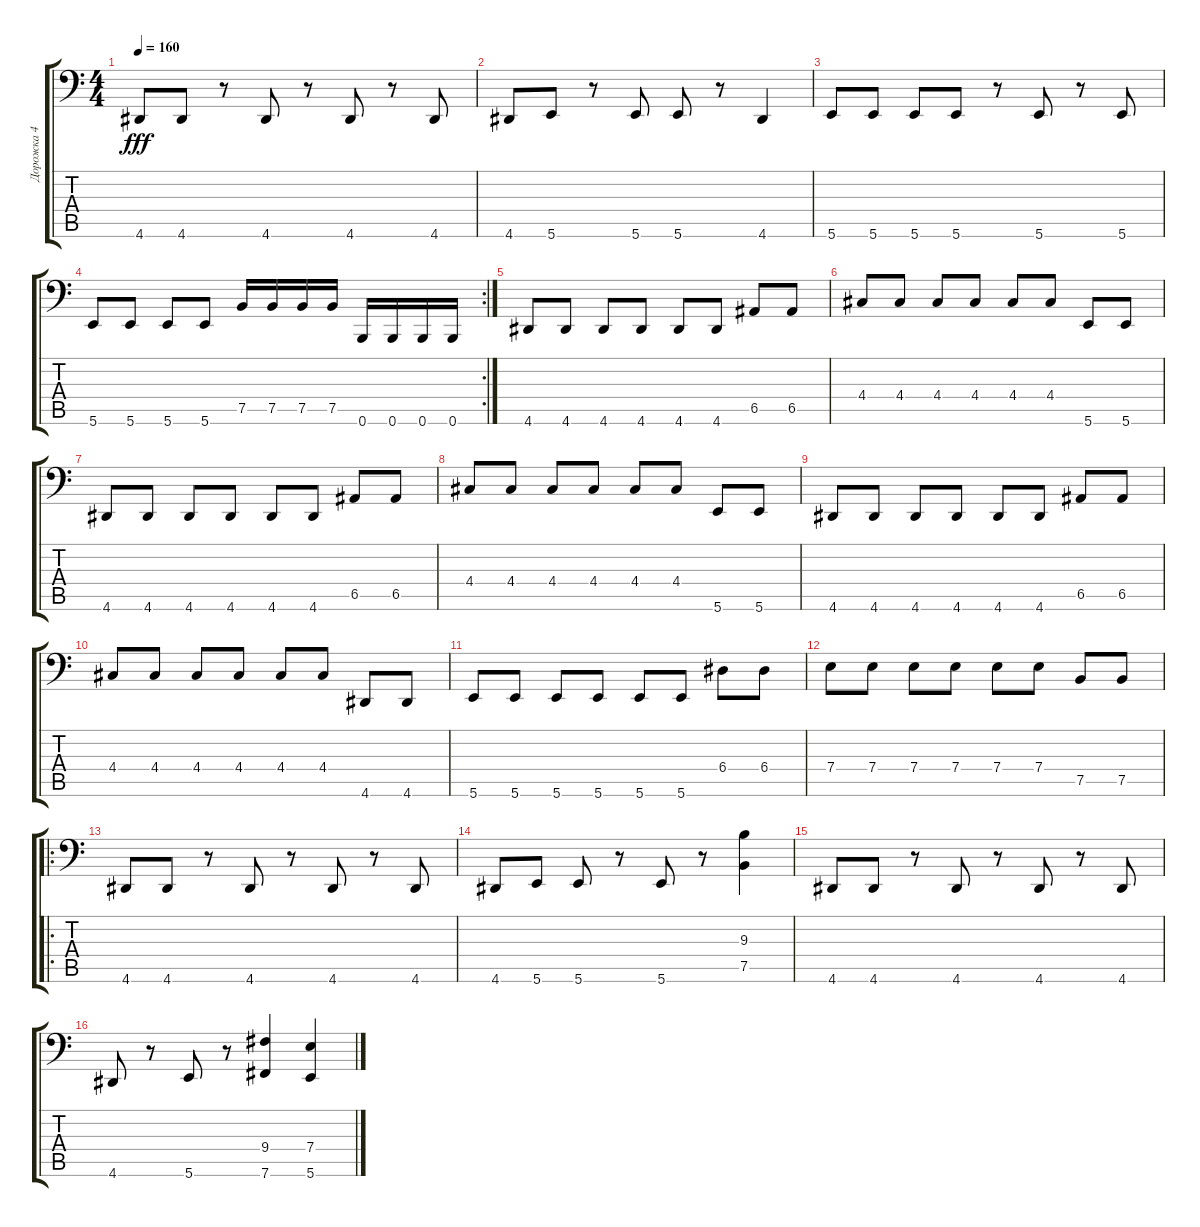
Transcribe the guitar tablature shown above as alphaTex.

\track ("Дорожка 4" "Дорожка 4") {instrument slapbass2}
\staff {score tabs}
\tuning (B2 Gb2 D2 A1 E1 B0) {hide}
\ts (4 4)
\tempo 160
\clef f4
\ks c
4.6.8{dy fff} 4.6.8 r.8 4.6.8 r.8 4.6.8 r.8 4.6.8 |
4.6.8 5.6.8 r.8 5.6.8 5.6.8 r.8 4.6.4 |
5.6.8 5.6.8 5.6.8 5.6.8 r.8 5.6.8 r.8 5.6.8 |
\rc 2
5.6.8 5.6.8 5.6.8 5.6.8 7.5.16 7.5.16 7.5.16 7.5.16 0.6.16 0.6.16 0.6.16 0.6.16 |
4.6.8 4.6.8 4.6.8 4.6.8 4.6.8 4.6.8 6.5.8 6.5.8 |
4.4.8 4.4.8 4.4.8 4.4.8 4.4.8 4.4.8 5.6.8 5.6.8 |
4.6.8 4.6.8 4.6.8 4.6.8 4.6.8 4.6.8 6.5.8 6.5.8 |
4.4.8 4.4.8 4.4.8 4.4.8 4.4.8 4.4.8 5.6.8 5.6.8 |
4.6.8 4.6.8 4.6.8 4.6.8 4.6.8 4.6.8 6.5.8 6.5.8 |
4.4.8 4.4.8 4.4.8 4.4.8 4.4.8 4.4.8 4.6.8 4.6.8 |
5.6.8 5.6.8 5.6.8 5.6.8 5.6.8 5.6.8 6.4.8 6.4.8 |
7.4.8 7.4.8 7.4.8 7.4.8 7.4.8 7.4.8 7.5.8 7.5.8 |
\ro
4.6.8 4.6.8 r.8 4.6.8 r.8 4.6.8 r.8 4.6.8 |
4.6.8 5.6.8 5.6.8 r.8 5.6.8 r.8 (9.3 7.5).4 |
4.6.8 4.6.8 r.8 4.6.8 r.8 4.6.8 r.8 4.6.8 |
4.6.8 r.8 5.6.8 r.8 (9.4 7.6).4 (7.4 5.6).4
